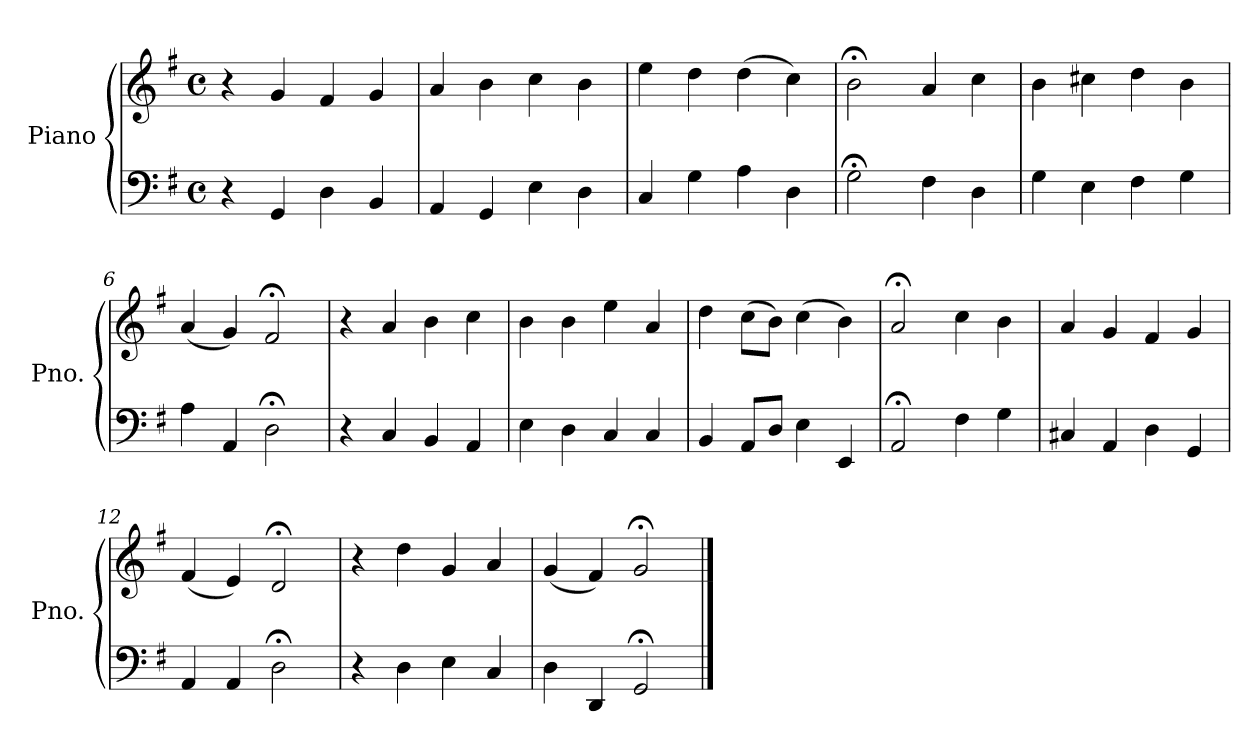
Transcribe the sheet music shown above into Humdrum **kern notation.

**kern	**kern
*part1	*part1
*staff2	*staff1
*I"Piano	*
*I'Pno.	*
*clefF4	*clefG2
*k[f#]	*k[f#]
*M4/4	*M4/4
*met(c)	*met(c)
=1	=1
4r	4r
4GG/	4g/
4D\	4f#/
4BB/	4g/
=2	=2
4AA/	4a/
4GG/	4b\
4E\	4cc\
4D\	4b\
=3	=3
4C/	4ee\
4G\	4dd\
4A\	(4dd\
4D\	4cc\)
=4	=4
2G;<\	2b;<\
4F#\	4a/
4D\	4cc\
=5	=5
4G\	4b\
4E\	4cc#X\
4F#\	4dd\
4G\	4b\
=6	=6
4A\	(4a/
4AA/	4g/)
2D;<\	2f#;</
=7	=7
4r	4r
4C/	4a/
4BB/	4b\
4AA/	4cc\
=8	=8
4E\	4b\
4D\	4b\
4C/	4ee\
4C/	4a/
!!LO:LB:g=z
=9	=9
4BB/	4dd\
8AA/L	(8cc\L
8D/J	8b\J)
4E\	(4cc\
4EE/	4b\)
=10	=10
2AA;</	2a;</
4F#\	4cc\
4G\	4b\
=11	=11
4C#X/	4a/
4AA/	4g/
4D\	4f#/
4GG/	4g/
=12	=12
4AA/	(4f#/
4AA/	4e/)
2D;<\	2d;</
=13	=13
4r	4r
4D\	4dd\
4E\	4g/
4C/	4a/
=14	=14
4D\	(4g/
4DD/	4f#/)
2GG;</	2g;</
==	==
*-	*-
